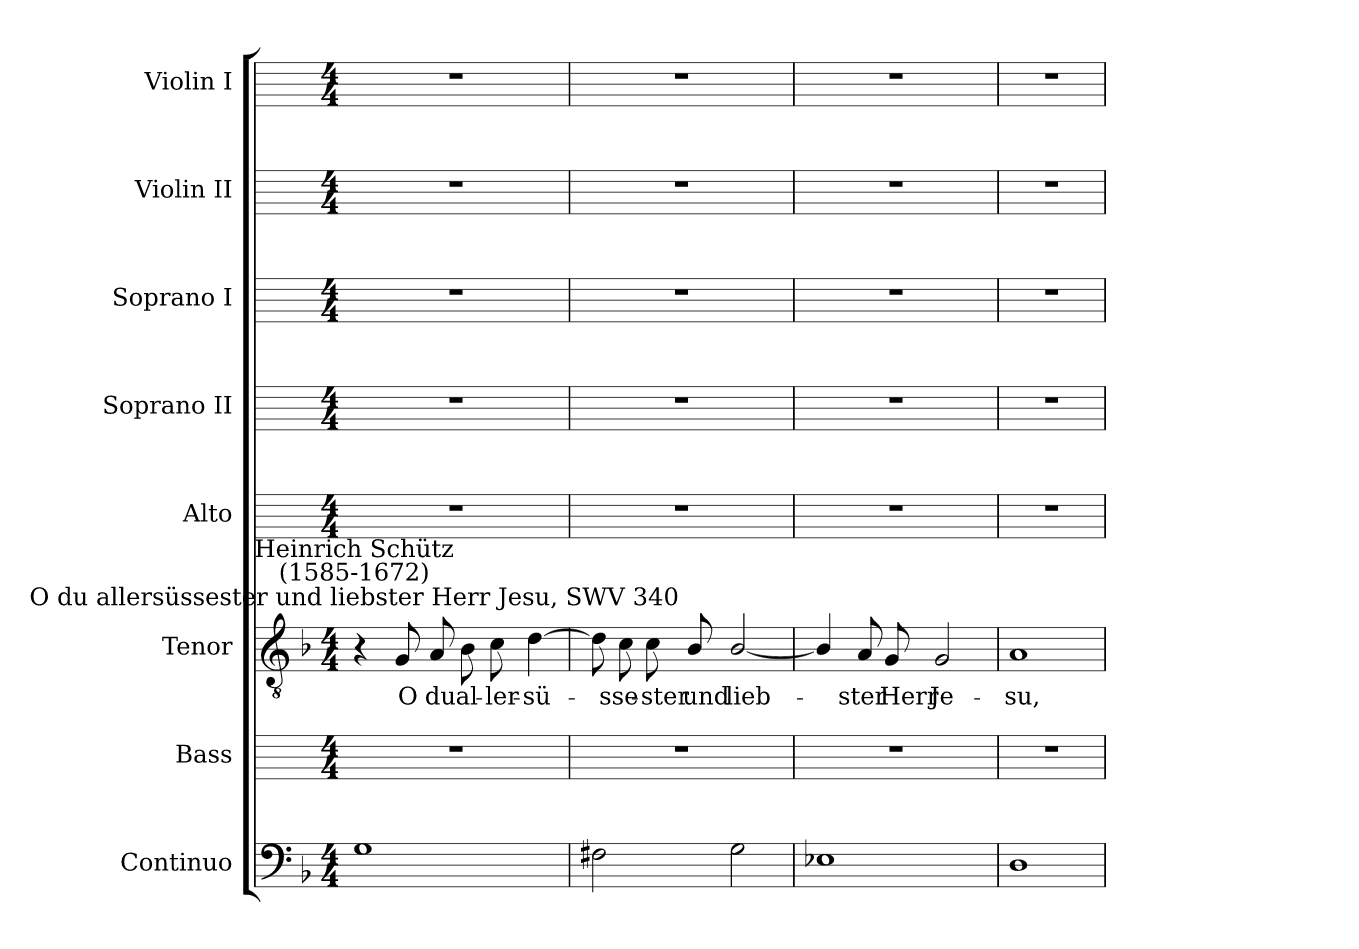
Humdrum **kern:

**kern	**kern	**kern	**text	**kern	**kern	**kern	**kern	**kern
*part8	*part7	*part6	*part6	*part5	*part4	*part3	*part2	*part1
*staff8	*staff7	*staff6	*staff6	*staff5	*staff4	*staff3	*staff2	*staff1
*I"Continuo	*I"Bass	*I"Tenor	*	*I"Alto	*I"Soprano II	*I"Soprano I	*I"Violin II	*I"Violin I
*	*I'B	*I'T	*	*I'A	*I'S II	*I'S I	*I'Vn II	*I'Vn I
*clefF4	*	*clefGv2	*	*	*	*	*	*
*k[b-]	*	*k[b-]	*	*	*	*	*	*
*F:	*	*F:	*	*	*	*	*	*
*M4/4	*M4/4	*M4/4	*	*M4/4	*M4/4	*M4/4	*M4/4	*M4/4
=1	=1	=1	=1	=1	=1	=1	=1	=1
!	!	!LO:TX:a:cj:t=O du allersüssester und liebster Herr Jesu, SWV 340	!	!	!	!	!	!
!	!	!LO:TX:a:cj:t=Heinrich Schütz\n(1585-1672)	!	!	!	!	!	!
1G	1r	4r	.	1r	1r	1r	1r	1r
!	!	!	!LO:LY:b	!	!	!	!	!
.	.	8G	O	.	.	.	.	.
!	!	!	!LO:LY:b	!	!	!	!	!
.	.	8A	du	.	.	.	.	.
!	!	!	!LO:LY:b	!	!	!	!	!
.	.	8B-	al-	.	.	.	.	.
!	!	!	!LO:LY:b	!	!	!	!	!
.	.	8c	-ler-	.	.	.	.	.
!	!	!	!LO:LY:b	!	!	!	!	!
.	.	[4d	-sü-	.	.	.	.	.
=2	=2	=2	=2	=2	=2	=2	=2	=2
2F#X	1r	8d]	.	1r	1r	1r	1r	1r
!	!	!	!LO:LY:b	!	!	!	!	!
.	.	8c	sse-	.	.	.	.	.
!	!	!	!LO:LY:b	!	!	!	!	!
.	.	8c	-ster	.	.	.	.	.
!	!	!	!LO:LY:b	!	!	!	!	!
.	.	8B-/	und	.	.	.	.	.
!	!	!	!LO:LY:b	!	!	!	!	!
2G	.	[2B-/	lieb-	.	.	.	.	.
=3	=3	=3	=3	=3	=3	=3	=3	=3
1E-X	1r	4B-/]	.	1r	1r	1r	1r	1r
!	!	!	!LO:LY:b	!	!	!	!	!
.	.	8A	ster	.	.	.	.	.
!	!	!	!LO:LY:b	!	!	!	!	!
.	.	8G	Herr	.	.	.	.	.
!	!	!	!LO:LY:b	!	!	!	!	!
.	.	2G	Je-	.	.	.	.	.
=4	=4	=4	=4	=4	=4	=4	=4	=4
!	!	!	!LO:LY:b	!	!	!	!	!
1D	1r	1A	-su,	1r	1r	1r	1r	1r
=	=	=	=	=	=	=	=	=
*-	*-	*-	*-	*-	*-	*-	*-	*-
